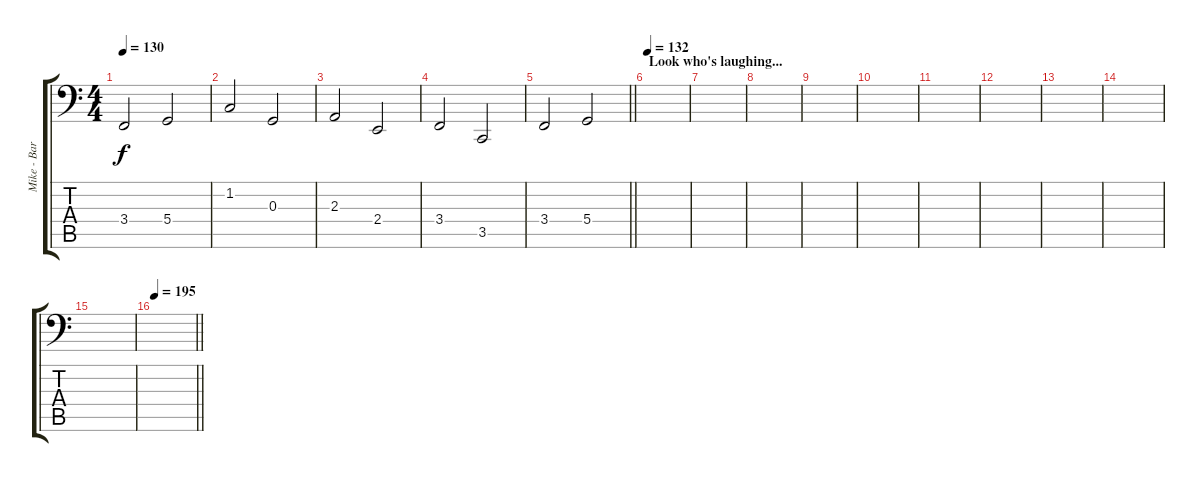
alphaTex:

\track ("Mike - Baritone Sax" "Mike - Bar") {instrument baritonesax}
\staff {score tabs}
\tuning (E3 B2 G2 D2 A1 E1) {hide}
\ts (4 4)
\tempo 130
\clef f4
\ks c
3.4.2{dy f} 5.4.2 |
1.2.2 0.3.2 |
2.3.2 2.4.2 |
3.4.2 3.5.2 |
\barLineRight lightlight
3.4.2 5.4.2 |
\section ("" "Look who's laughing...")
\tempo 132
|
|
|
|
|
|
|
|
|
|
\tempo 195
\barLineRight lightlight
